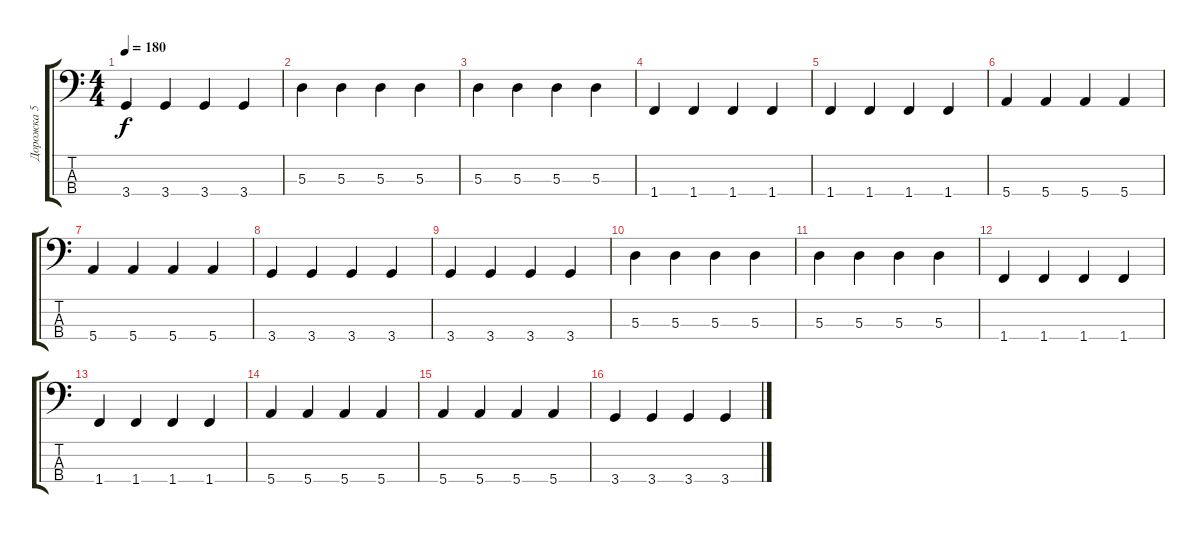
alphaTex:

\track ("Дорожка 5" "Дорожка 5") {instrument electricbassfinger}
\staff {score tabs}
\tuning (G2 D2 A1 E1) {hide}
\ts (4 4)
\tempo 180
\clef f4
\ks c
3.4.4{dy f} 3.4.4 3.4.4 3.4.4 |
5.3.4 5.3.4 5.3.4 5.3.4 |
5.3.4 5.3.4 5.3.4 5.3.4 |
1.4.4 1.4.4 1.4.4 1.4.4 |
1.4.4 1.4.4 1.4.4 1.4.4 |
5.4.4 5.4.4 5.4.4 5.4.4 |
5.4.4 5.4.4 5.4.4 5.4.4 |
3.4.4 3.4.4 3.4.4 3.4.4 |
3.4.4 3.4.4 3.4.4 3.4.4 |
5.3.4 5.3.4 5.3.4 5.3.4 |
5.3.4 5.3.4 5.3.4 5.3.4 |
1.4.4 1.4.4 1.4.4 1.4.4 |
1.4.4 1.4.4 1.4.4 1.4.4 |
5.4.4 5.4.4 5.4.4 5.4.4 |
5.4.4 5.4.4 5.4.4 5.4.4 |
3.4.4 3.4.4 3.4.4 3.4.4
